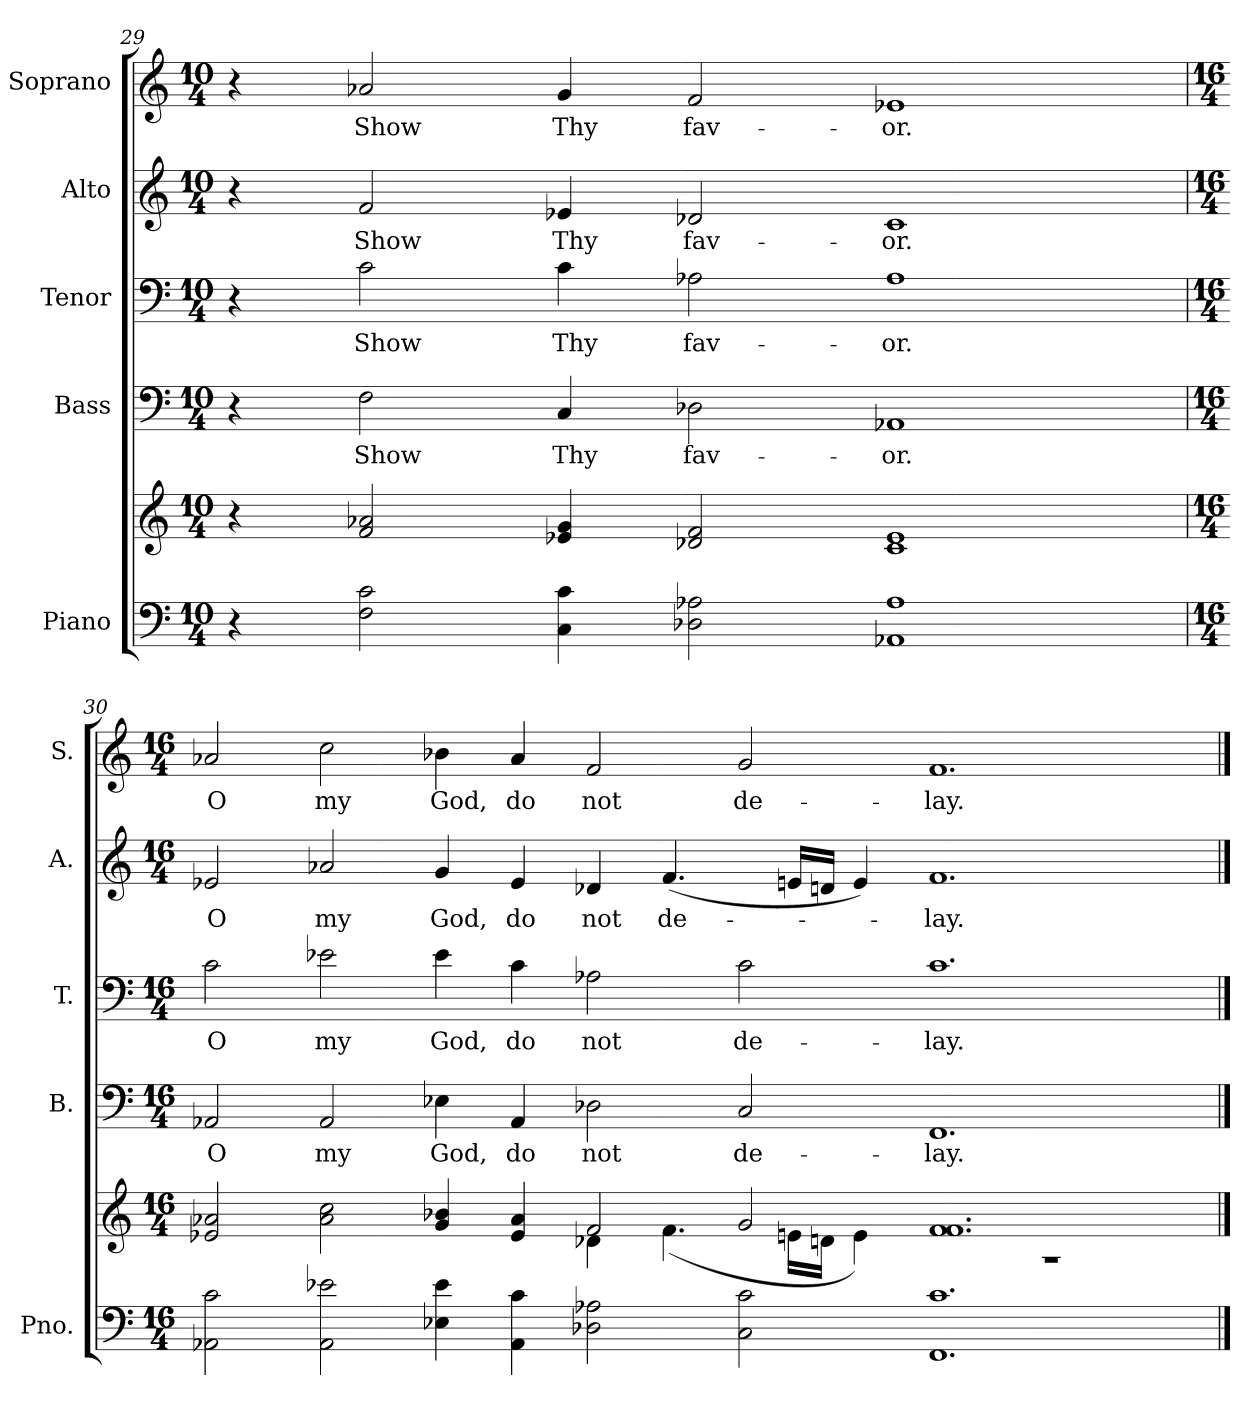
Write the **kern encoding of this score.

**kern	**kern	**kern	**text	**kern	**text	**kern	**text	**kern	**text
*part5	*part5	*part4	*part4	*part3	*part3	*part2	*part2	*part1	*part1
*staff6	*staff5	*staff4	*staff4	*staff3	*staff3	*staff2	*staff2	*staff1	*staff1
*I"Piano	*	*I"Bass	*	*I"Tenor	*	*I"Alto	*	*I"Soprano	*
*I'Pno.	*	*I'B.	*	*I'T.	*	*I'A.	*	*I'S.	*
!!LO:PB:g=z
*clefF4	*clefG2	*clefF4	*	*clefF4	*	*clefG2	*	*clefG2	*
*k[]	*k[]	*k[]	*	*k[]	*	*k[]	*	*k[]	*
*C:	*C:	*C:	*	*C:	*	*C:	*	*C:	*
*M10/4	*M10/4	*M10/4	*	*M10/4	*	*M10/4	*	*M10/4	*
=29	=29	=29	=29	=29	=29	=29	=29	=29	=29
4r	4r	4r	.	4r	.	4r	.	4r	.
!	!	!	!LO:LY:b:color=#000000	!	!	!	!	!	!
!	!	!	!	!	!LO:LY:b:color=#000000	!	!	!	!
!	!	!	!	!	!	!	!LO:LY:b:color=#000000	!	!
!	!	!	!	!	!	!	!	!	!LO:LY:b:color=#000000
2Fi\ 2ci	2fi/ 2a-Xi	2Fi\	Show	2ci\	Show	2fi/	Show	2a-Xi/	Show
!	!	!	!LO:LY:b:color=#000000	!	!	!	!	!	!
!	!	!	!	!	!LO:LY:b:color=#000000	!	!	!	!
!	!	!	!	!	!	!	!LO:LY:b:color=#000000	!	!
!	!	!	!	!	!	!	!	!	!LO:LY:b:color=#000000
4Ci\ 4ci	4e-Xi/ 4gi	4Ci/	Thy	4ci\	Thy	4e-Xi/	Thy	4gi/	Thy
!	!	!	!LO:LY:b:color=#000000	!	!	!	!	!	!
!	!	!	!	!	!LO:LY:b:color=#000000	!	!	!	!
!	!	!	!	!	!	!	!LO:LY:b:color=#000000	!	!
!	!	!	!	!	!	!	!	!	!LO:LY:b:color=#000000
2D-Xi\ 2A-Xi	2d-Xi/ 2fi	2D-Xi\	fav-	2A-Xi\	fav-	2d-Xi/	fav-	2fi/	fav-
!	!	!	!LO:LY:b:color=#000000	!	!	!	!	!	!
!	!	!	!	!	!LO:LY:b:color=#000000	!	!	!	!
!	!	!	!	!	!	!	!LO:LY:b:color=#000000	!	!
!	!	!	!	!	!	!	!	!	!LO:LY:b:color=#000000
1AA-Xi 1A-i	1ci 1e-i	1AA-Xi	-or.	1A-i	-or.	1ci	-or.	1e-Xi	-or.
=30	=30	=30	=30	=30	=30	=30	=30	=30	=30
*M16/4	*M16/4	*M16/4	*	*M16/4	*	*M16/4	*	*M16/4	*
*	*^	*	*	*	*	*	*	*	*
!	!	!	!	!LO:LY:b:color=#000000	!	!	!	!	!	!
!	!	!	!	!	!	!LO:LY:b:color=#000000	!	!	!	!
!	!	!	!	!	!	!	!	!LO:LY:b:color=#000000	!	!
!	!	!	!	!	!	!	!	!	!	!LO:LY:b:color=#000000
2AA-Xi\ 2ci	2e-Xi/ 2a-Xi	1ryy	2AA-Xi/	O	2ci\	O	2e-Xi/	O	2a-Xi/	O
!	!	!	!	!LO:LY:b:color=#000000	!	!	!	!	!	!
!	!	!	!	!	!	!LO:LY:b:color=#000000	!	!	!	!
!	!	!	!	!	!	!	!	!LO:LY:b:color=#000000	!	!
!	!	!	!	!	!	!	!	!	!	!LO:LY:b:color=#000000
2AA-i\ 2e-Xi	2a-i\ 2cci	.	2AA-i/	my	2e-Xi\	my	2a-Xi/	my	2cci\	my
!	!	!	!	!LO:LY:b:color=#000000	!	!	!	!	!	!
!	!	!	!	!	!	!LO:LY:b:color=#000000	!	!	!	!
!	!	!	!	!	!	!	!	!LO:LY:b:color=#000000	!	!
!	!	!	!	!	!	!	!	!	!	!LO:LY:b:color=#000000
4E-Xi\ 4e-i	4gi/ 4b-Xi	2ryy	4E-Xi\	God,	4e-i\	God,	4gi/	God,	4b-Xi\	God,
!	!	!	!	!LO:LY:b:color=#000000	!	!	!	!	!	!
!	!	!	!	!	!	!LO:LY:b:color=#000000	!	!	!	!
!	!	!	!	!	!	!	!	!LO:LY:b:color=#000000	!	!
!	!	!	!	!	!	!	!	!	!	!LO:LY:b:color=#000000
4AA-i\ 4ci	4e-i/ 4a-i	.	4AA-i/	do	4ci\	do	4e-i/	do	4a-i/	do
!	!	!	!	!LO:LY:b:color=#000000	!	!	!	!	!	!
!	!	!	!	!	!	!LO:LY:b:color=#000000	!	!	!	!
!	!	!	!	!	!	!	!	!LO:LY:b:color=#000000	!	!
!	!	!	!	!	!	!	!	!	!	!LO:LY:b:color=#000000
2D-Xi\ 2A-Xi	2fi/	4d-Xi\	2D-Xi\	not	2A-Xi\	not	4d-Xi/	not	2fi/	not
!	!	!	!	!	!	!	!	!LO:LY:b:color=#000000	!	!
.	.	(4.fi\	.	.	.	.	(4.fi/	de-	.	.
!	!	!	!	!LO:LY:b:color=#000000	!	!	!	!	!	!
!	!	!	!	!	!	!LO:LY:b:color=#000000	!	!	!	!
!	!	!	!	!	!	!	!	!	!	!LO:LY:b:color=#000000
2Ci\ 2ci	2gi/	.	2Ci/	de-	2ci\	de-	.	.	2gi/	de-
.	.	16eni\LL	.	.	.	.	16eni/LL	.	.	.
.	.	16dni\JJ	.	.	.	.	16dni/JJ	.	.	.
.	.	4ei\)	.	.	.	.	4ei/)	.	.	.
!	!	!	!	!LO:LY:b:color=#000000	!	!	!	!	!	!
!	!	!	!	!	!	!LO:LY:b:color=#000000	!	!	!	!
!	!	!	!	!	!	!	!	!LO:LY:b:color=#000000	!	!
!	!	!	!	!	!	!	!	!	!	!LO:LY:b:color=#000000
1.FFi 1.ci	1.fi 1.fi	2ryy	1.FFi	-lay.	1.ci	-lay.	1.fi	-lay.	1.fi	-lay.
.	.	1r	.	.	.	.	.	.	.	.
*	*v	*v	*	*	*	*	*	*	*	*
==	==	==	==	==	==	==	==	==	==
*-	*-	*-	*-	*-	*-	*-	*-	*-	*-
